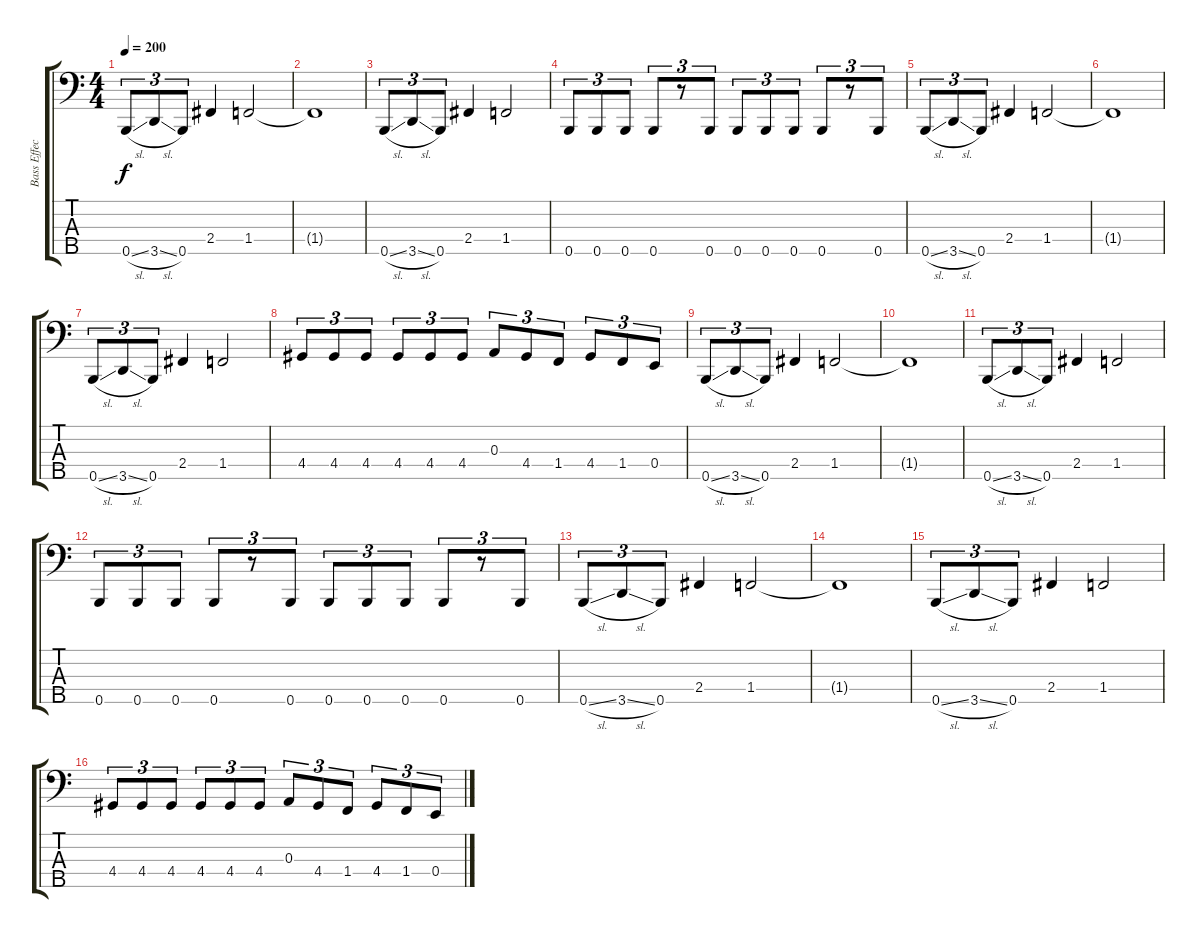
\track ("Bass Effect" "Bass Effec") {instrument slapbass1}
\staff {score tabs}
\tuning (G2 D2 A1 E1 B0) {hide}
\ts (4 4)
\tempo 200
\clef f4
\ks c
0.5{sl}.8{tu (3 2) dy f} 3.5{sl}.8{tu (3 2)} 0.5.8{tu (3 2)} 2.4.4 1.4.2 |
1.4{t}.1 |
0.5{sl}.8{tu (3 2)} 3.5{sl}.8{tu (3 2)} 0.5.8{tu (3 2)} 2.4.4 1.4.2 |
0.5.8{tu (3 2)} 0.5.8{tu (3 2)} 0.5.8{tu (3 2)} 0.5.8{tu (3 2)} r.8{tu (3 2)} 0.5.8{tu (3 2)} 0.5.8{tu (3 2)} 0.5.8{tu (3 2)} 0.5.8{tu (3 2)} 0.5.8{tu (3 2)} r.8{tu (3 2)} 0.5.8{tu (3 2)} |
0.5{sl}.8{tu (3 2)} 3.5{sl}.8{tu (3 2)} 0.5.8{tu (3 2)} 2.4.4 1.4.2 |
1.4{t}.1 |
0.5{sl}.8{tu (3 2)} 3.5{sl}.8{tu (3 2)} 0.5.8{tu (3 2)} 2.4.4 1.4.2 |
4.4.8{tu (3 2)} 4.4.8{tu (3 2)} 4.4.8{tu (3 2)} 4.4.8{tu (3 2)} 4.4.8{tu (3 2)} 4.4.8{tu (3 2)} 0.3.8{tu (3 2)} 4.4.8{tu (3 2)} 1.4.8{tu (3 2)} 4.4.8{tu (3 2)} 1.4.8{tu (3 2)} 0.4.8{tu (3 2)} |
0.5{sl}.8{tu (3 2)} 3.5{sl}.8{tu (3 2)} 0.5.8{tu (3 2)} 2.4.4 1.4.2 |
1.4{t}.1 |
0.5{sl}.8{tu (3 2)} 3.5{sl}.8{tu (3 2)} 0.5.8{tu (3 2)} 2.4.4 1.4.2 |
0.5.8{tu (3 2)} 0.5.8{tu (3 2)} 0.5.8{tu (3 2)} 0.5.8{tu (3 2)} r.8{tu (3 2)} 0.5.8{tu (3 2)} 0.5.8{tu (3 2)} 0.5.8{tu (3 2)} 0.5.8{tu (3 2)} 0.5.8{tu (3 2)} r.8{tu (3 2)} 0.5.8{tu (3 2)} |
0.5{sl}.8{tu (3 2)} 3.5{sl}.8{tu (3 2)} 0.5.8{tu (3 2)} 2.4.4 1.4.2 |
1.4{t}.1 |
0.5{sl}.8{tu (3 2)} 3.5{sl}.8{tu (3 2)} 0.5.8{tu (3 2)} 2.4.4 1.4.2 |
4.4.8{tu (3 2)} 4.4.8{tu (3 2)} 4.4.8{tu (3 2)} 4.4.8{tu (3 2)} 4.4.8{tu (3 2)} 4.4.8{tu (3 2)} 0.3.8{tu (3 2)} 4.4.8{tu (3 2)} 1.4.8{tu (3 2)} 4.4.8{tu (3 2)} 1.4.8{tu (3 2)} 0.4.8{tu (3 2)}
